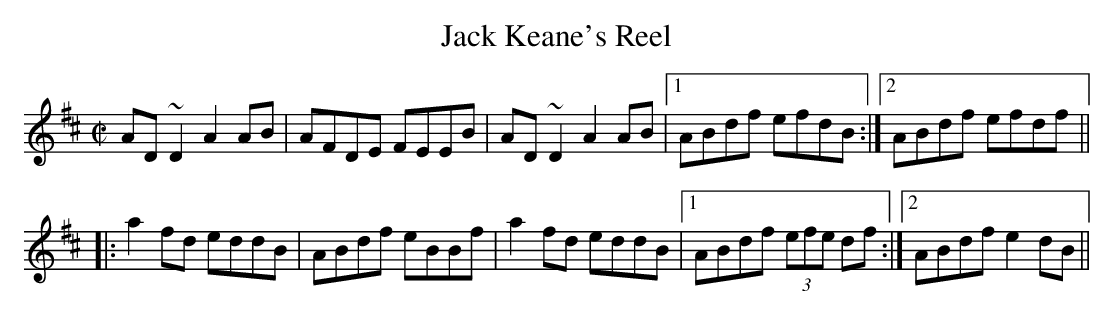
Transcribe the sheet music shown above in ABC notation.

X:1
T:Jack Keane's Reel
M:C|
L:1/8
K:D
AD~D2 A2AB|AFDE FEEB|AD~D2 A2AB|1 ABdf efdB:|2 ABdf efdf||
|:a2fd eddB|ABdf eBBf|a2fd eddB|1 ABdf (3efe df:|2 ABdf e2dB||
